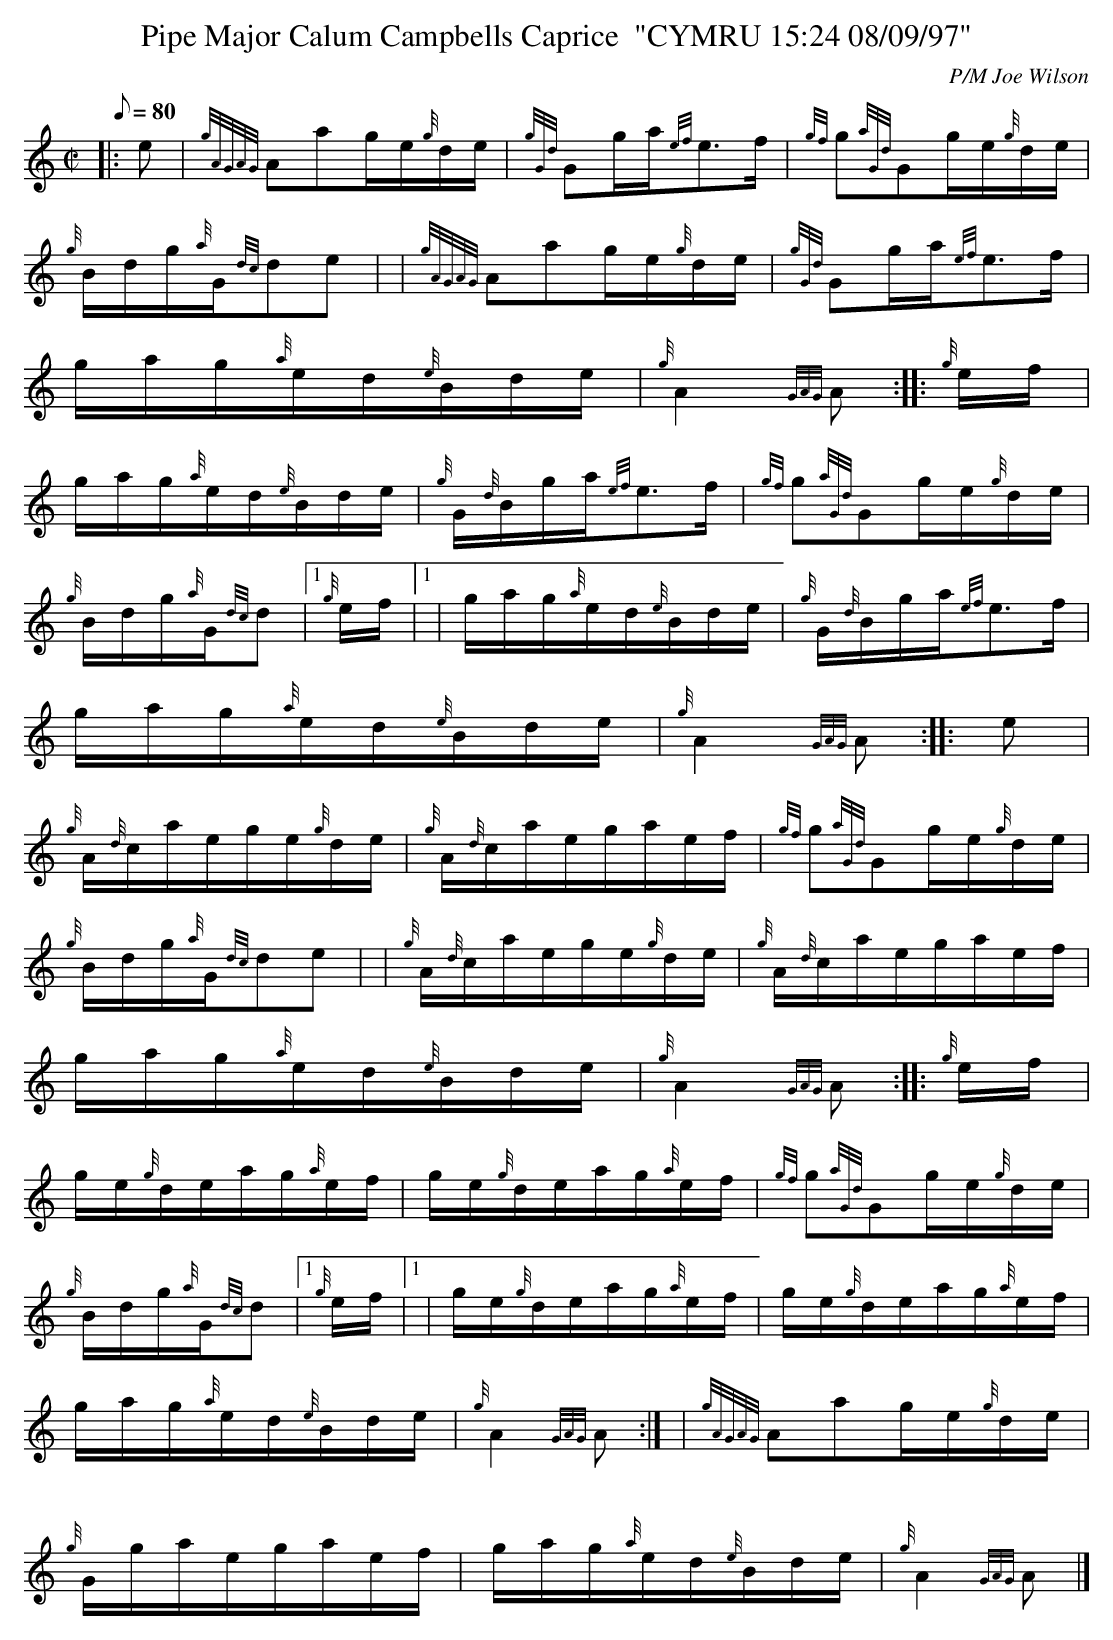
X:1
T:Pipe Major Calum Campbells Caprice  "CYMRU 15:24 08/09/97"
M:C|
L:1/8
Q:80
C:P/M Joe Wilson
K:HP
|: e | \
{gAGAG}Aag/2e/2{g}d/2e/2 | \
{gGd}Gg/2a/2{ef}e3/2f/2 | \
{gf}g{aGd}Gg/2e/2{g}d/2e/2 |
{g}B/2d/2g/2{a}G/2{dc}de | | \
{gAGAG}Aag/2e/2{g}d/2e/2 | \
{gGd}Gg/2a/2{ef}e3/2f/2 |
g/2a/2g/2{a}e/2d/2{e}B/2d/2e/2 | \
{g}A2{GAG}A :: \
{g}e/2f/2 |
g/2a/2g/2{a}e/2d/2{e}B/2d/2e/2 | \
{g}G/2{d}B/2g/2a/2{ef}e3/2f/2 | \
{gf}g{aGd}Gg/2e/2{g}d/2e/2 |
{g}B/2d/2g/2{a}G/2{dc}d|1 {g}e/2f/2|1  | \
g/2a/2g/2{a}e/2d/2{e}B/2d/2e/2 | \
{g}G/2{d}B/2g/2a/2{ef}e3/2f/2 |
g/2a/2g/2{a}e/2d/2{e}B/2d/2e/2 | \
{g}A2{GAG}A :: \
e |
{g}A/2{d}c/2a/2e/2g/2e/2{g}d/2e/2 | \
{g}A/2{d}c/2a/2e/2g/2a/2e/2f/2 | \
{gf}g{aGd}Gg/2e/2{g}d/2e/2 |
{g}B/2d/2g/2{a}G/2{dc}de | | \
{g}A/2{d}c/2a/2e/2g/2e/2{g}d/2e/2 | \
{g}A/2{d}c/2a/2e/2g/2a/2e/2f/2 |
g/2a/2g/2{a}e/2d/2{e}B/2d/2e/2 | \
{g}A2{GAG}A :: \
{g}e/2f/2 |
g/2e/2{g}d/2e/2a/2g/2{a}e/2f/2 | \
g/2e/2{g}d/2e/2a/2g/2{a}e/2f/2 | \
{gf}g{aGd}Gg/2e/2{g}d/2e/2 |
{g}B/2d/2g/2{a}G/2{dc}d|1 {g}e/2f/2|1  | \
g/2e/2{g}d/2e/2a/2g/2{a}e/2f/2 | \
g/2e/2{g}d/2e/2a/2g/2{a}e/2f/2 |
g/2a/2g/2{a}e/2d/2{e}B/2d/2e/2 | \
{g}A2{GAG}A :| | \
{gAGAG}Aag/2e/2{g}d/2e/2 |
{g}G/2g/2a/2e/2g/2a/2e/2f/2 | \
g/2a/2g/2{a}e/2d/2{e}B/2d/2e/2 | \
{g}A2{GAG}A|]
